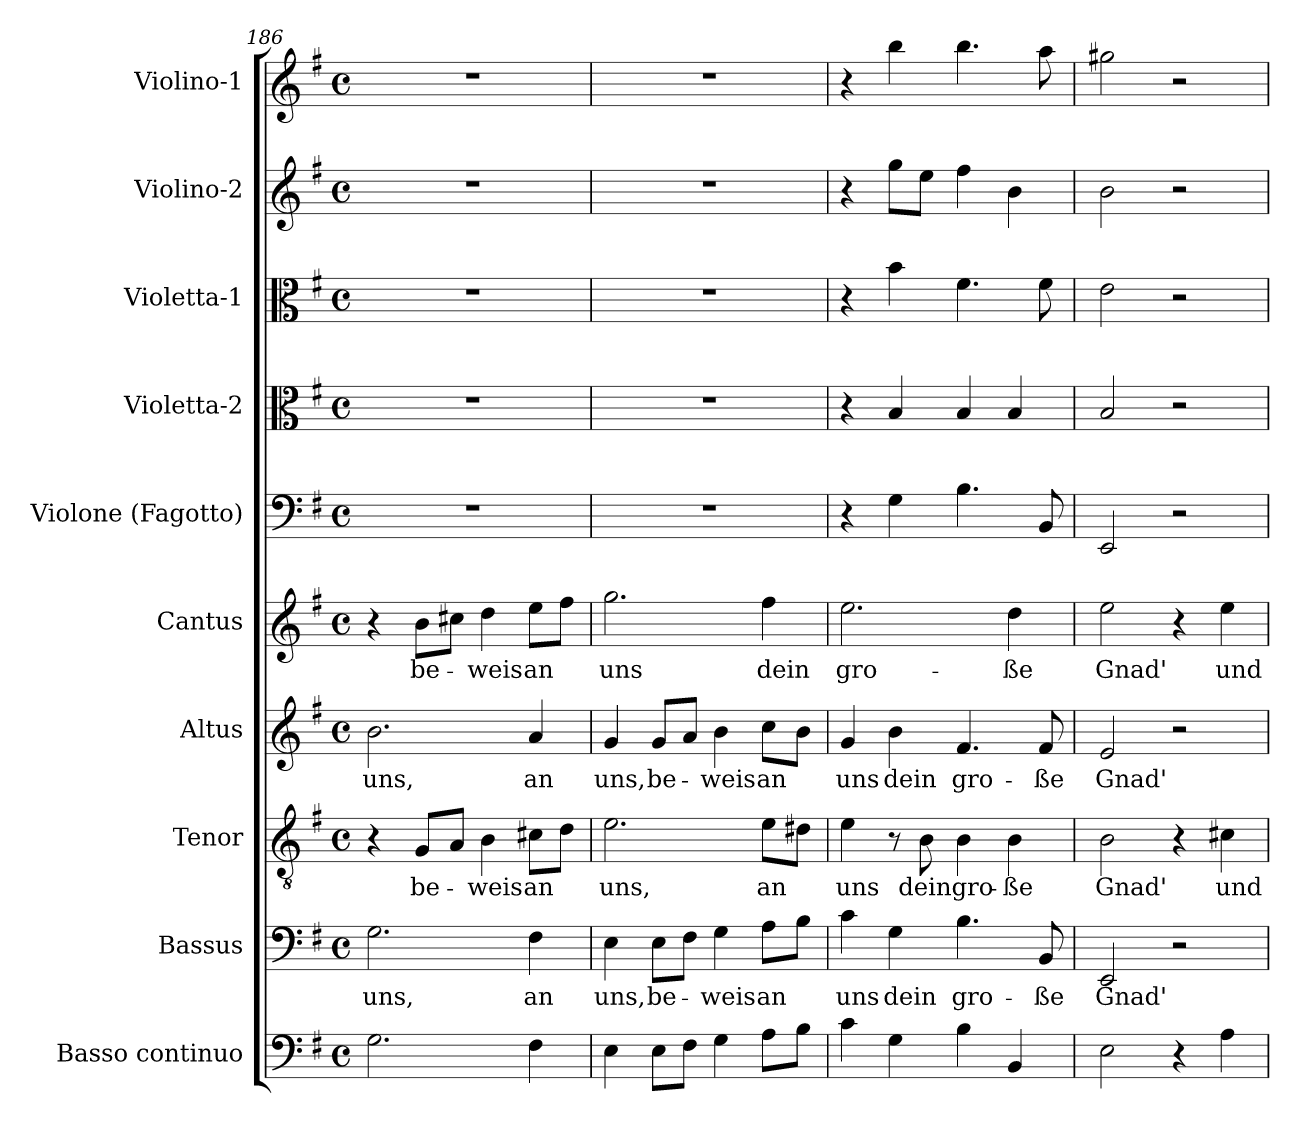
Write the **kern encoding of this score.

**kern	**kern	**text	**kern	**text	**kern	**text	**kern	**text	**kern	**kern	**kern	**kern	**kern
*part10	*part9	*part9	*part8	*part8	*part7	*part7	*part6	*part6	*part5	*part4	*part3	*part2	*part1
*staff10	*staff9	*staff9	*staff8	*staff8	*staff7	*staff7	*staff6	*staff6	*staff5	*staff4	*staff3	*staff2	*staff1
*I"Basso continuo	*I"Bassus	*	*I"Tenor	*	*I"Altus	*	*I"Cantus	*	*I"Violone (Fagotto)	*I"Violetta-2	*I"Violetta-1	*I"Violino-2	*I"Violino-1
*I'BC2	*I'B	*	*I'T	*	*I'A	*	*I'C	*	*I'Vn	*I'Va2	*I'Va1	*I'Vi2	*I'Vi1
*clefF4	*clefF4	*	*clefGv2	*	*clefG2	*	*clefG2	*	*clefF4	*clefC3	*clefC3	*clefG2	*clefG2
*k[f#]	*k[f#]	*	*k[f#]	*	*k[f#]	*	*k[f#]	*	*k[f#]	*k[f#]	*k[f#]	*k[f#]	*k[f#]
*G:	*G:	*	*G:	*	*G:	*	*G:	*	*G:	*G:	*G:	*G:	*G:
*M4/4	*M4/4	*	*M4/4	*	*M4/4	*	*M4/4	*	*M4/4	*M4/4	*M4/4	*M4/4	*M4/4
*met(c)	*met(c)	*	*met(c)	*	*met(c)	*	*met(c)	*	*met(c)	*met(c)	*met(c)	*met(c)	*met(c)
=186	=186	=186	=186	=186	=186	=186	=186	=186	=186	=186	=186	=186	=186
!	!	!LO:LY:b	!	!	!	!	!	!	!	!	!	!	!
!	!	!	!	!	!	!LO:LY:b	!	!	!	!	!	!	!
2.G\	2.G\	uns,	4r	.	2.b\	uns,	4r	.	1r	1r	1r	1r	1r
!	!	!	!	!LO:LY:b	!	!	!	!	!	!	!	!	!
!	!	!	!	!	!	!	!	!LO:LY:b	!	!	!	!	!
.	.	.	8G/L	be-	.	.	8b\L	be-	.	.	.	.	.
.	.	.	8A/J	.	.	.	8cc#X\J	.	.	.	.	.	.
!	!	!	!	!LO:LY:b	!	!	!	!	!	!	!	!	!
!	!	!	!	!	!	!	!	!LO:LY:b	!	!	!	!	!
.	.	.	4B\	-weis	.	.	4dd\	-weis	.	.	.	.	.
!	!	!LO:LY:b	!	!	!	!	!	!	!	!	!	!	!
!	!	!	!	!LO:LY:b	!	!	!	!	!	!	!	!	!
!	!	!	!	!	!	!LO:LY:b	!	!	!	!	!	!	!
!	!	!	!	!	!	!	!	!LO:LY:b	!	!	!	!	!
4F#\	4F#\	an	8c#X\L	an	4a/	an	8ee\L	an	.	.	.	.	.
.	.	.	8d\J	.	.	.	8ff#\J	.	.	.	.	.	.
=187	=187	=187	=187	=187	=187	=187	=187	=187	=187	=187	=187	=187	=187
!	!	!LO:LY:b	!	!	!	!	!	!	!	!	!	!	!
!	!	!	!	!LO:LY:b	!	!	!	!	!	!	!	!	!
!	!	!	!	!	!	!LO:LY:b	!	!	!	!	!	!	!
!	!	!	!	!	!	!	!	!LO:LY:b	!	!	!	!	!
4E\	4E\	uns,	2.e\	uns,	4g/	uns,	2.gg\	uns	1r	1r	1r	1r	1r
!	!	!LO:LY:b	!	!	!	!	!	!	!	!	!	!	!
!	!	!	!	!	!	!LO:LY:b	!	!	!	!	!	!	!
8E\L	8E\L	be-	.	.	8g/L	be-	.	.	.	.	.	.	.
8F#\J	8F#\J	.	.	.	8a/J	.	.	.	.	.	.	.	.
!	!	!LO:LY:b	!	!	!	!	!	!	!	!	!	!	!
!	!	!	!	!	!	!LO:LY:b	!	!	!	!	!	!	!
4G\	4G\	-weis	.	.	4b\	-weis	.	.	.	.	.	.	.
!	!	!LO:LY:b	!	!	!	!	!	!	!	!	!	!	!
!	!	!	!	!LO:LY:b	!	!	!	!	!	!	!	!	!
!	!	!	!	!	!	!LO:LY:b	!	!	!	!	!	!	!
!	!	!	!	!	!	!	!	!LO:LY:b	!	!	!	!	!
8A\L	8A\L	an	8e\L	an	8cc\L	an	4ff#\	dein	.	.	.	.	.
8B\J	8B\J	.	8d#X\J	.	8b\J	.	.	.	.	.	.	.	.
=188	=188	=188	=188	=188	=188	=188	=188	=188	=188	=188	=188	=188	=188
!	!	!LO:LY:b	!	!	!	!	!	!	!	!	!	!	!
!	!	!	!	!LO:LY:b	!	!	!	!	!	!	!	!	!
!	!	!	!	!	!	!LO:LY:b	!	!	!	!	!	!	!
!	!	!	!	!	!	!	!	!LO:LY:b	!	!	!	!	!
4c\	4c\	uns	4e\	uns	4g/	uns	2.ee\	gro-	4r	4r	4r	4r	4r
!	!	!LO:LY:b	!	!	!	!	!	!	!	!	!	!	!
!	!	!	!	!	!	!LO:LY:b	!	!	!	!	!	!	!
4G\	4G\	dein	8r	.	4b\	dein	.	.	4G\	4B/	4b\	8gg\L	4bb\
!	!	!	!	!LO:LY:b	!	!	!	!	!	!	!	!	!
.	.	.	8B\	dein	.	.	.	.	.	.	.	8ee\J	.
!	!	!LO:LY:b	!	!	!	!	!	!	!	!	!	!	!
!	!	!	!	!LO:LY:b	!	!	!	!	!	!	!	!	!
!	!	!	!	!	!	!LO:LY:b	!	!	!	!	!	!	!
4B\	4.B\	gro-	4B\	gro-	4.f#/	gro-	.	.	4.B\	4B/	4.f#\	4ff#\	4.bb\
!	!	!	!	!LO:LY:b	!	!	!	!	!	!	!	!	!
!	!	!	!	!	!	!	!	!LO:LY:b	!	!	!	!	!
4BB/	.	.	4B\	-ße	.	.	4dd\	-ße	.	4B/	.	4b\	.
!	!	!LO:LY:b	!	!	!	!	!	!	!	!	!	!	!
!	!	!	!	!	!	!LO:LY:b	!	!	!	!	!	!	!
.	8BB/	-ße	.	.	8f#/	-ße	.	.	8BB/	.	8f#\	.	8aa\
=189	=189	=189	=189	=189	=189	=189	=189	=189	=189	=189	=189	=189	=189
!	!	!LO:LY:b	!	!	!	!	!	!	!	!	!	!	!
!	!	!	!	!LO:LY:b	!	!	!	!	!	!	!	!	!
!	!	!	!	!	!	!LO:LY:b	!	!	!	!	!	!	!
!	!	!	!	!	!	!	!	!LO:LY:b	!	!	!	!	!
2E\	2EE/	Gnad'	2B\	Gnad'	2e/	Gnad'	2ee\	Gnad'	2EE/	2B/	2e\	2b\	2gg#X\
4r	2r	.	4r	.	2r	.	4r	.	2r	2r	2r	2r	2r
!	!	!	!	!LO:LY:b	!	!	!	!	!	!	!	!	!
!	!	!	!	!	!	!	!	!LO:LY:b	!	!	!	!	!
4A\	.	.	4c#X\	und	.	.	4ee\	und	.	.	.	.	.
=	=	=	=	=	=	=	=	=	=	=	=	=	=
*-	*-	*-	*-	*-	*-	*-	*-	*-	*-	*-	*-	*-	*-
